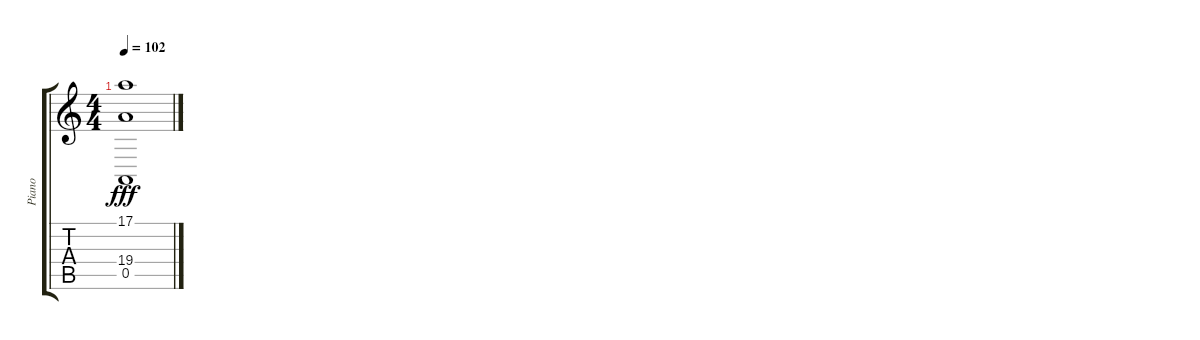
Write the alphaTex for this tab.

\track ("Piano" "Piano") {instrument brightacousticpiano}
\staff {score tabs}
\tuning (E4 B3 G3 D3 A2 E2) {hide}
\ts (4 4)
\tempo 102
\clef g2
\ks c
(17.1 19.4 0.5).1{dy fff}
